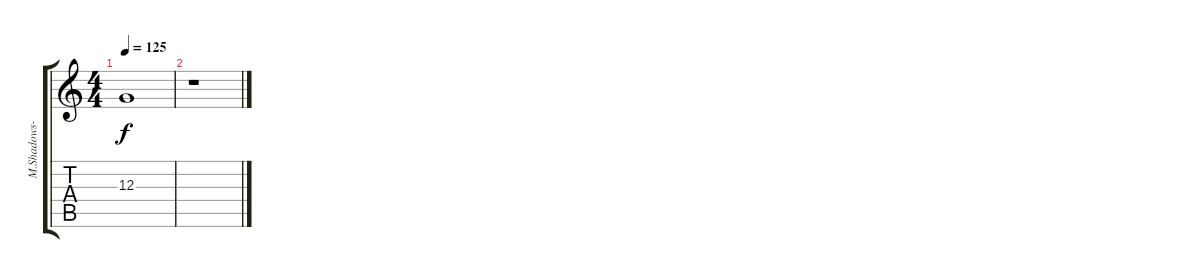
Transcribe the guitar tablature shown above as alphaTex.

\track ("M.Shadows-Vocals" "M.Shadows-") {instrument clarinet}
\staff {score tabs}
\tuning (E4 B3 G3 D3 A2 E2) {hide}
\ts (4 4)
\tempo 125
\clef g2
\ks c
12.3{t}.1{dy f} |
r.1
